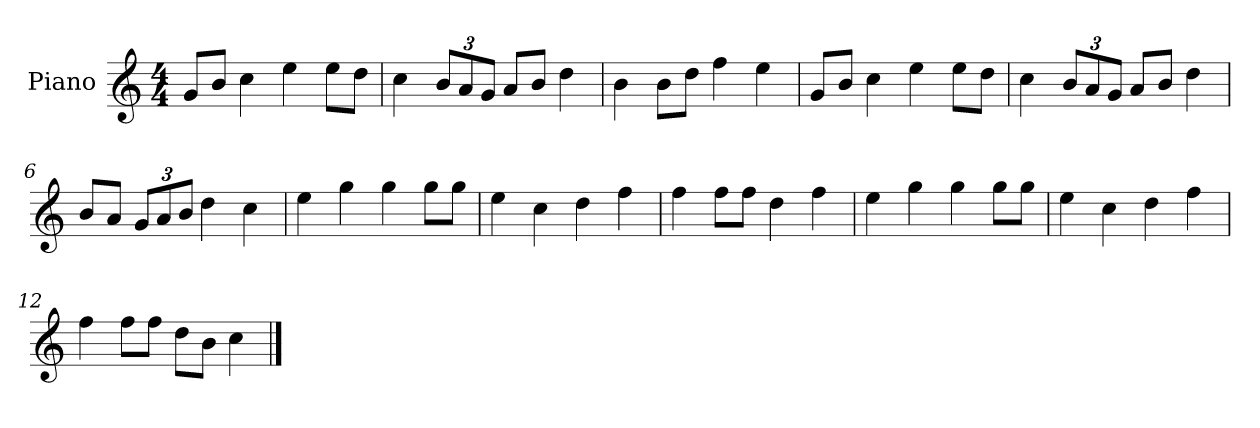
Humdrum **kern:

**kern
*part1
*staff1
*I"Piano
*I'P-no
*clefG2
*k[]
*M4/4
*MM90
=1
8g/L
8b/J
4cc\
4ee\
8ee\L
8dd\J
=2
4cc\
*Xbrackettup
12b/L
12a/
12g/J
8a/L
8b/J
4dd\
=3
4b\
8b\L
8dd\J
4ff\
4ee\
=4
8g/L
8b/J
4cc\
4ee\
8ee\L
8dd\J
=5
4cc\
12b/L
12a/
12g/J
8a/L
8b/J
4dd\
=6
8b/L
8a/J
12g/L
12a/
12b/J
4dd\
4cc\
!!LO:LB:g=z
=7
4ee\
4gg\
4gg\
8gg\L
8gg\J
=8
4ee\
4cc\
4dd\
4ff\
=9
4ff\
8ff\L
8ff\J
4dd\
4ff\
=10
4ee\
4gg\
4gg\
8gg\L
8gg\J
=11
4ee\
4cc\
4dd\
4ff\
=12
4ff\
8ff\L
8ff\J
8dd\L
8b\J
4cc\
==
*-
